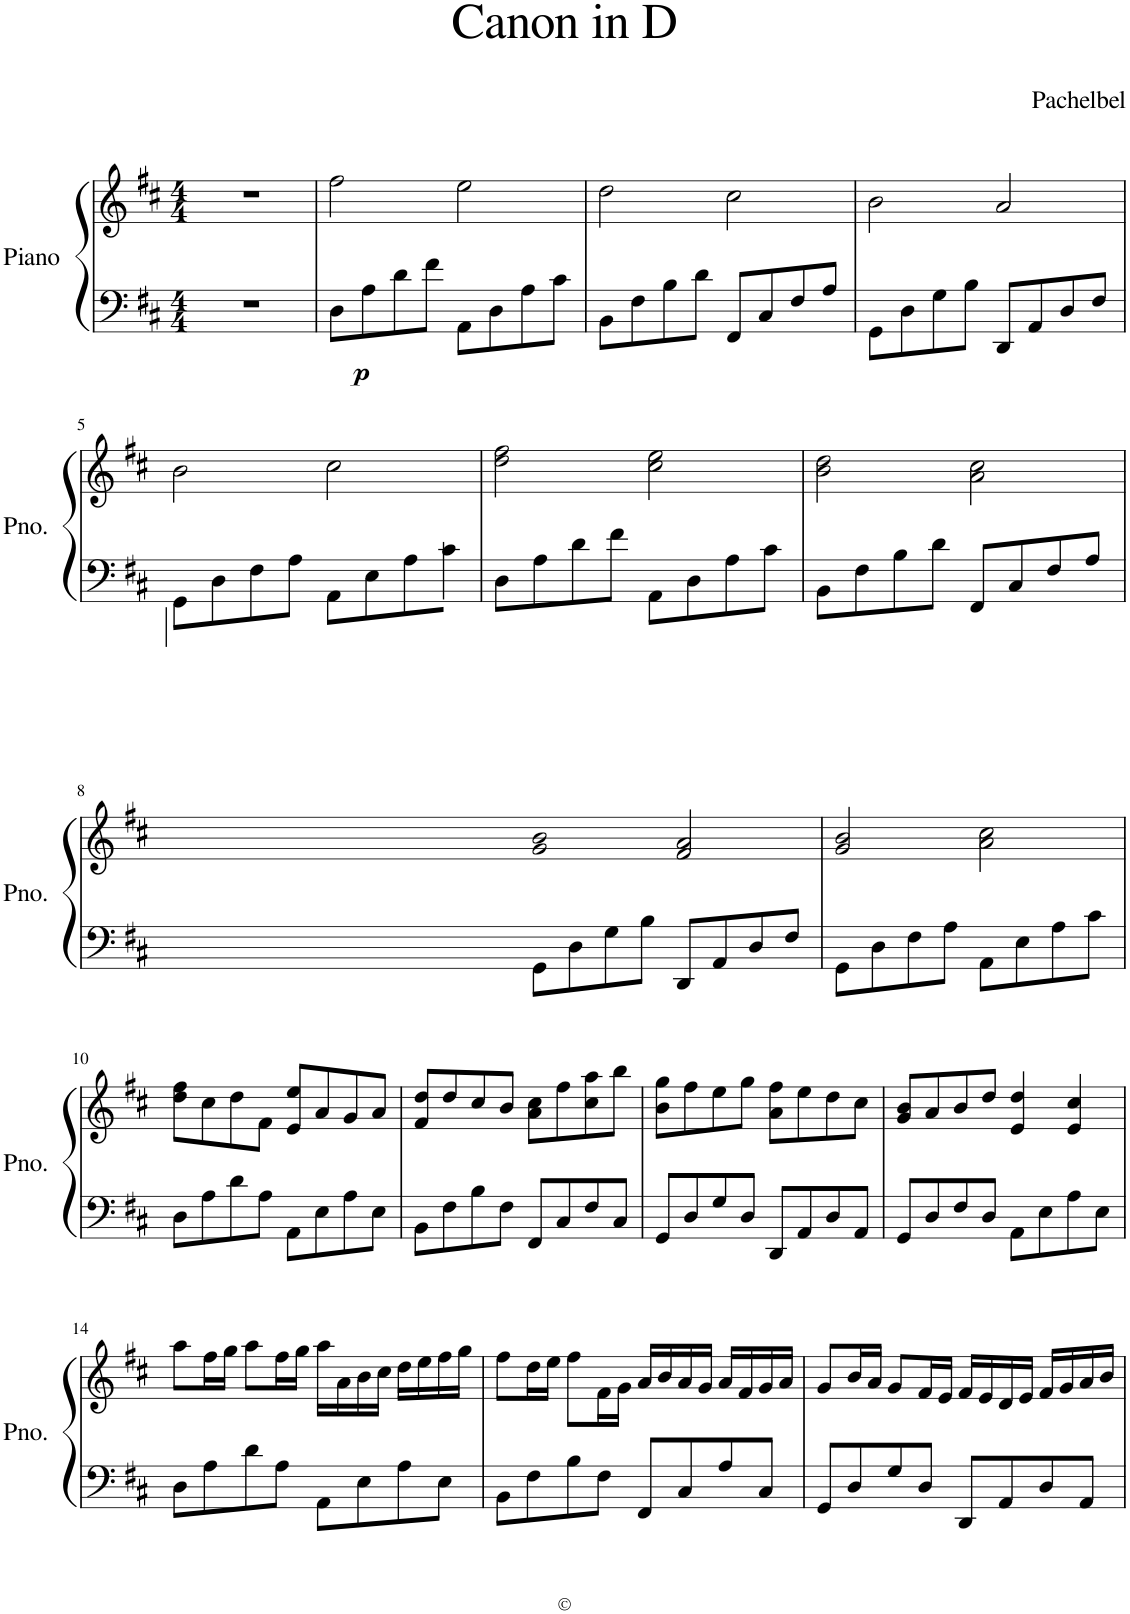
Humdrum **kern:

**kern	**kern	**dynam
*part1	*part1	*part1
*staff2	*staff1	*staff1/2
*I"Piano	*	*
*I'Pno.	*	*
*clefF4	*clefG2	*
*k[f#c#]	*k[f#c#]	*
*M4/4	*M4/4	*
=1	=1	=1
1r	1r	.
=2	=2	=2
!	!	!LO:DY:b=2
8D\L	2ff#\	p
8A\	.	.
8d\	.	.
8f#\J	.	.
8AA\L	2ee\	.
8D\	.	.
8A\	.	.
8c#\J	.	.
=3	=3	=3
8BB\L	2dd\	.
8F#\	.	.
8B\	.	.
8d\J	.	.
8FF#/L	2cc#\	.
8C#/	.	.
8F#/	.	.
8A/J	.	.
=4	=4	=4
8GG\L	2b\	.
8D\	.	.
8G\	.	.
8B\J	.	.
8DD/L	2a/	.
8AA/	.	.
8D/	.	.
8F#/J	.	.
!!LO:LB:g=z
=5	=5	=5
8GG\L	2b\	.
8D\	.	.
8F#\	.	.
8A\J	.	.
8AA\L	2cc#\	.
8E\	.	.
8A\	.	.
8c#\J	.	.
=6	=6	=6
8D\L	2dd\ 2ff#\	.
8A\	.	.
8d\	.	.
8f#\J	.	.
8AA\L	2cc#\ 2ee\	.
8D\	.	.
8A\	.	.
8c#\J	.	.
=7	=7	=7
8BB\L	2b\ 2dd\	.
8F#\	.	.
8B\	.	.
8d\J	.	.
8FF#/L	2a\ 2cc#\	.
8C#/	.	.
8F#/	.	.
8A/J	.	.
!!LO:LB:g=z
=8	=8	=8
8GG\L	2g/ 2b/	.
8D\	.	.
8G\	.	.
8B\J	.	.
8DD/L	2f#/ 2a/	.
8AA/	.	.
8D/	.	.
8F#/J	.	.
=9	=9	=9
8GG\L	2g/ 2b/	.
8D\	.	.
8F#\	.	.
8A\J	.	.
8AA\L	2a\ 2cc#\	.
8E\	.	.
8A\	.	.
8c#\J	.	.
!!LO:LB:g=z
=10	=10	=10
8D\L	8dd\ 8ff#\L	.
8A\	8cc#\	.
8d\	8dd\	.
8A\J	8f#\J	.
8AA\L	8e/ 8ee/L	.
8E\	8a/	.
8A\	8g/	.
8E\J	8a/J	.
=11	=11	=11
8BB\L	8f#/ 8dd/L	.
8F#\	8dd/	.
8B\	8cc#/	.
8F#\J	8b/J	.
8FF#/L	8a\ 8cc#\L	.
8C#/	8ff#\	.
8F#/	8cc#\ 8aa\	.
8C#/J	8bb\J	.
=12	=12	=12
8GG/L	8b\ 8gg\L	.
8D/	8ff#\	.
8G/	8ee\	.
8D/J	8gg\J	.
8DD/L	8a\ 8ff#\L	.
8AA/	8ee\	.
8D/	8dd\	.
8AA/J	8cc#\J	.
=13	=13	=13
8GG/L	8g/ 8b/L	.
8D/	8a/	.
8F#/	8b/	.
8D/J	8dd/J	.
8AA\L	4e/ 4dd/	.
8E\	.	.
8A\	4e/ 4cc#/	.
8E\J	.	.
!!LO:LB:g=z
=14	=14	=14
8D\L	8aa\L	.
8A\	16ff#\L	.
.	16gg\JJ	.
8d\	8aa\L	.
8A\J	16ff#\L	.
.	16gg\JJ	.
8AA\L	16aa\LL	.
.	16a\	.
8E\	16b\	.
.	16cc#\JJ	.
8A\	16dd\LL	.
.	16ee\	.
8E\J	16ff#\	.
.	16gg\JJ	.
=15	=15	=15
8BB\L	8ff#\L	.
8F#\	16dd\L	.
.	16ee\JJ	.
8B\	8ff#\L	.
8F#\J	16f#\L	.
.	16g\JJ	.
8FF#/L	16a/LL	.
.	16b/	.
8C#/	16a/	.
.	16g/JJ	.
8A/	16a/LL	.
.	16f#/	.
8C#/J	16g/	.
.	16a/JJ	.
=16	=16	=16
8GG/L	8g/L	.
8D/	16b/L	.
.	16a/JJ	.
8G/	8g/L	.
8D/J	16f#/L	.
.	16e/JJ	.
8DD/L	16f#/LL	.
.	16e/	.
8AA/	16d/	.
.	16e/JJ	.
8D/	16f#/LL	.
.	16g/	.
8AA/J	16a/	.
.	16b/JJ	.
=	=	=
*-	*-	*-
